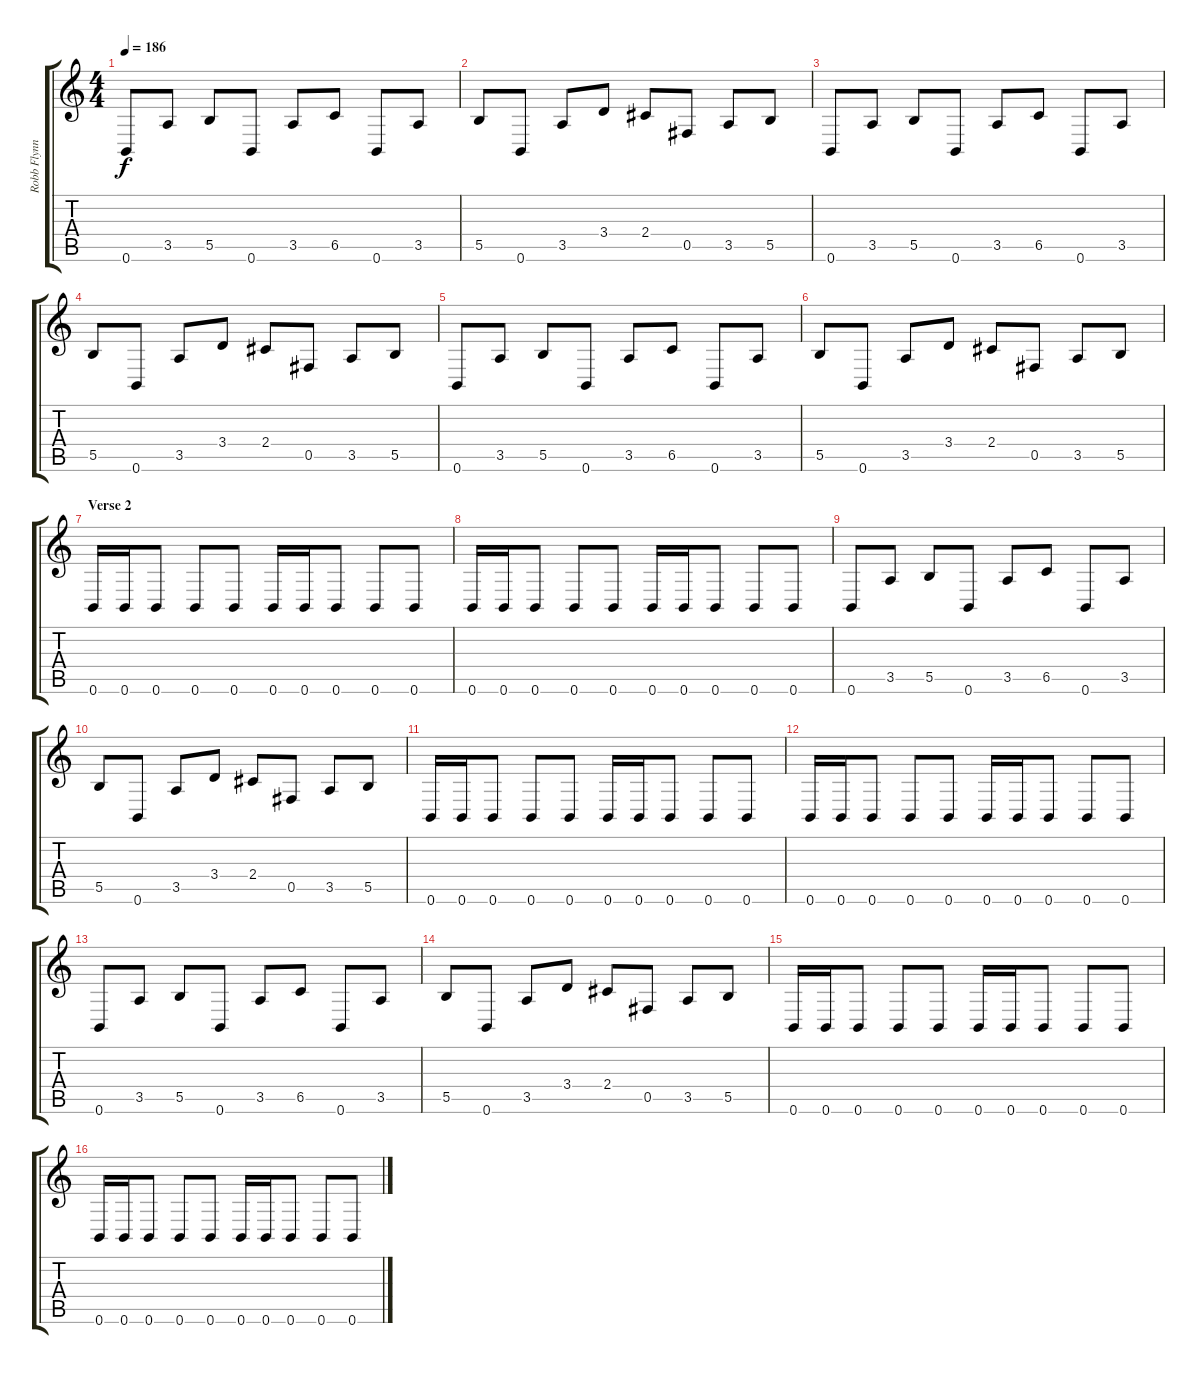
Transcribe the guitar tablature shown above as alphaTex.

\track ("Robb Flynn" "Robb Flynn") {instrument distortionguitar}
\staff {score tabs}
\tuning (Db4 Ab3 E3 B2 Gb2 B1) {hide}
\ts (4 4)
\tempo 186
\clef g2
\ks c
0.6.8{dy f} 3.5.8 5.5.8 0.6.8 3.5.8 6.5.8 0.6.8 3.5.8 |
5.5.8 0.6.8 3.5.8 3.4.8 2.4.8 0.5.8 3.5.8 5.5.8 |
0.6.8 3.5.8 5.5.8 0.6.8 3.5.8 6.5.8 0.6.8 3.5.8 |
5.5.8 0.6.8 3.5.8 3.4.8 2.4.8 0.5.8 3.5.8 5.5.8 |
0.6.8 3.5.8 5.5.8 0.6.8 3.5.8 6.5.8 0.6.8 3.5.8 |
5.5.8 0.6.8 3.5.8 3.4.8 2.4.8 0.5.8 3.5.8 5.5.8 |
\section ("" "Verse 2")
0.6.16 0.6.16 0.6.8 0.6.8 0.6.8 0.6.16 0.6.16 0.6.8 0.6.8 0.6.8 |
0.6.16 0.6.16 0.6.8 0.6.8 0.6.8 0.6.16 0.6.16 0.6.8 0.6.8 0.6.8 |
0.6.8 3.5.8 5.5.8 0.6.8 3.5.8 6.5.8 0.6.8 3.5.8 |
5.5.8 0.6.8 3.5.8 3.4.8 2.4.8 0.5.8 3.5.8 5.5.8 |
0.6.16 0.6.16 0.6.8 0.6.8 0.6.8 0.6.16 0.6.16 0.6.8 0.6.8 0.6.8 |
0.6.16 0.6.16 0.6.8 0.6.8 0.6.8 0.6.16 0.6.16 0.6.8 0.6.8 0.6.8 |
0.6.8 3.5.8 5.5.8 0.6.8 3.5.8 6.5.8 0.6.8 3.5.8 |
5.5.8 0.6.8 3.5.8 3.4.8 2.4.8 0.5.8 3.5.8 5.5.8 |
0.6.16 0.6.16 0.6.8 0.6.8 0.6.8 0.6.16 0.6.16 0.6.8 0.6.8 0.6.8 |
0.6.16 0.6.16 0.6.8 0.6.8 0.6.8 0.6.16 0.6.16 0.6.8 0.6.8 0.6.8
